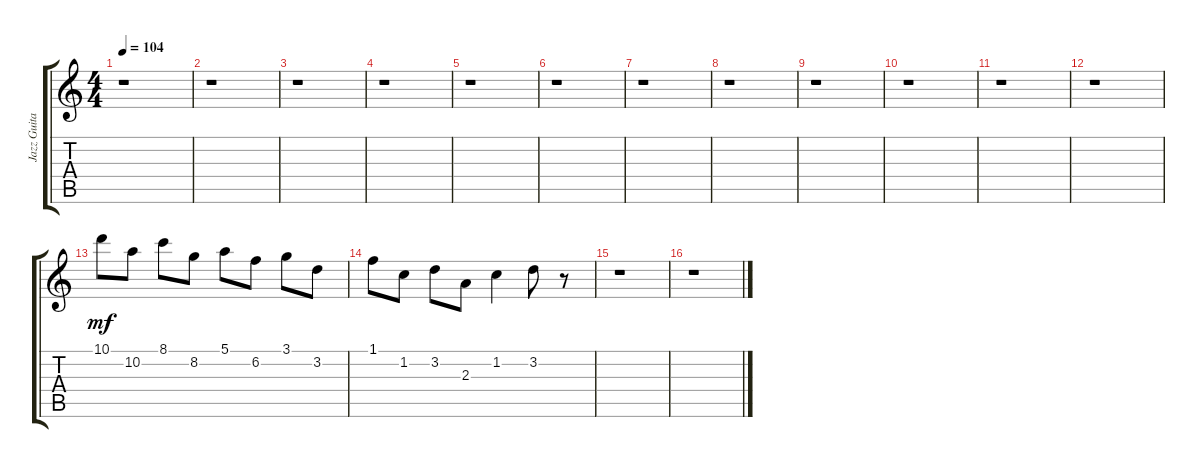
\track ("Jazz Guitar 1" "Jazz Guita") {instrument electricguitarjazz}
\staff {score tabs}
\tuning (E4 B3 G3 D3 A2 E2) {hide}
\ts (4 4)
\tempo 104
\clef g2
\ks c
r.1{dy f} |
r.1 |
r.1 |
r.1 |
r.1 |
r.1 |
r.1 |
r.1 |
r.1 |
r.1 |
r.1 |
r.1 |
10.1.8{dy mf} 10.2.8 8.1.8 8.2.8 5.1.8 6.2.8 3.1.8 3.2.8 |
1.1.8 1.2.8 3.2.8 2.3.8 1.2.4 3.2.8 r.8 |
r.1 |
r.1
